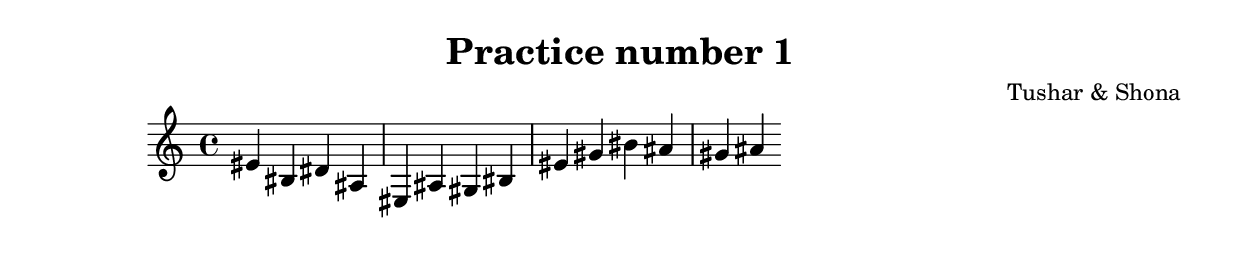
\header {
  title = "Practice number 1"
  composer = "Tushar & Shona"
}

\score {
  
  \relative c' {
    eis bis dis ais eis ais gis 
    bis eis gis bis ais gis ais
  }

  \layout {}
  \midi {}
}